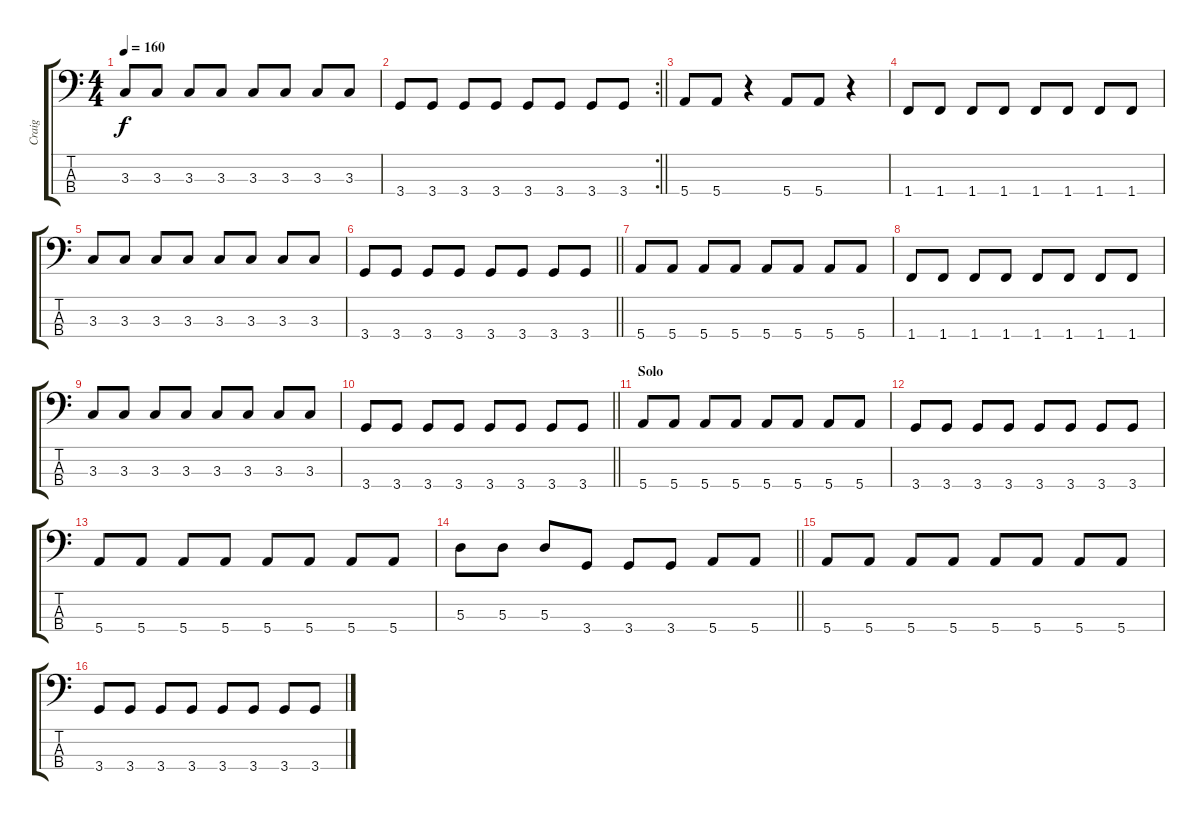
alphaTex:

\track ("Craig" "Craig") {instrument electricbasspick}
\staff {score tabs}
\tuning (G2 D2 A1 E1) {hide}
\ts (4 4)
\tempo 160
\clef f4
\ks c
3.3.8{dy f} 3.3.8 3.3.8 3.3.8 3.3.8 3.3.8 3.3.8 3.3.8 |
\rc 2
\barLineRight lightlight
3.4.8 3.4.8 3.4.8 3.4.8 3.4.8 3.4.8 3.4.8 3.4.8 |
5.4.8 5.4.8 r.4 5.4.8 5.4.8 r.4 |
1.4.8 1.4.8 1.4.8 1.4.8 1.4.8 1.4.8 1.4.8 1.4.8 |
3.3.8 3.3.8 3.3.8 3.3.8 3.3.8 3.3.8 3.3.8 3.3.8 |
\barLineRight lightlight
3.4.8 3.4.8 3.4.8 3.4.8 3.4.8 3.4.8 3.4.8 3.4.8 |
5.4.8 5.4.8 5.4.8 5.4.8 5.4.8 5.4.8 5.4.8 5.4.8 |
1.4.8 1.4.8 1.4.8 1.4.8 1.4.8 1.4.8 1.4.8 1.4.8 |
3.3.8 3.3.8 3.3.8 3.3.8 3.3.8 3.3.8 3.3.8 3.3.8 |
\barLineRight lightlight
3.4.8 3.4.8 3.4.8 3.4.8 3.4.8 3.4.8 3.4.8 3.4.8 |
\section ("" "Solo")
5.4.8 5.4.8 5.4.8 5.4.8 5.4.8 5.4.8 5.4.8 5.4.8 |
3.4.8 3.4.8 3.4.8 3.4.8 3.4.8 3.4.8 3.4.8 3.4.8 |
5.4.8 5.4.8 5.4.8 5.4.8 5.4.8 5.4.8 5.4.8 5.4.8 |
\barLineRight lightlight
5.3.8 5.3.8 5.3.8 3.4.8 3.4.8 3.4.8 5.4.8 5.4.8 |
5.4.8 5.4.8 5.4.8 5.4.8 5.4.8 5.4.8 5.4.8 5.4.8 |
3.4.8 3.4.8 3.4.8 3.4.8 3.4.8 3.4.8 3.4.8 3.4.8
